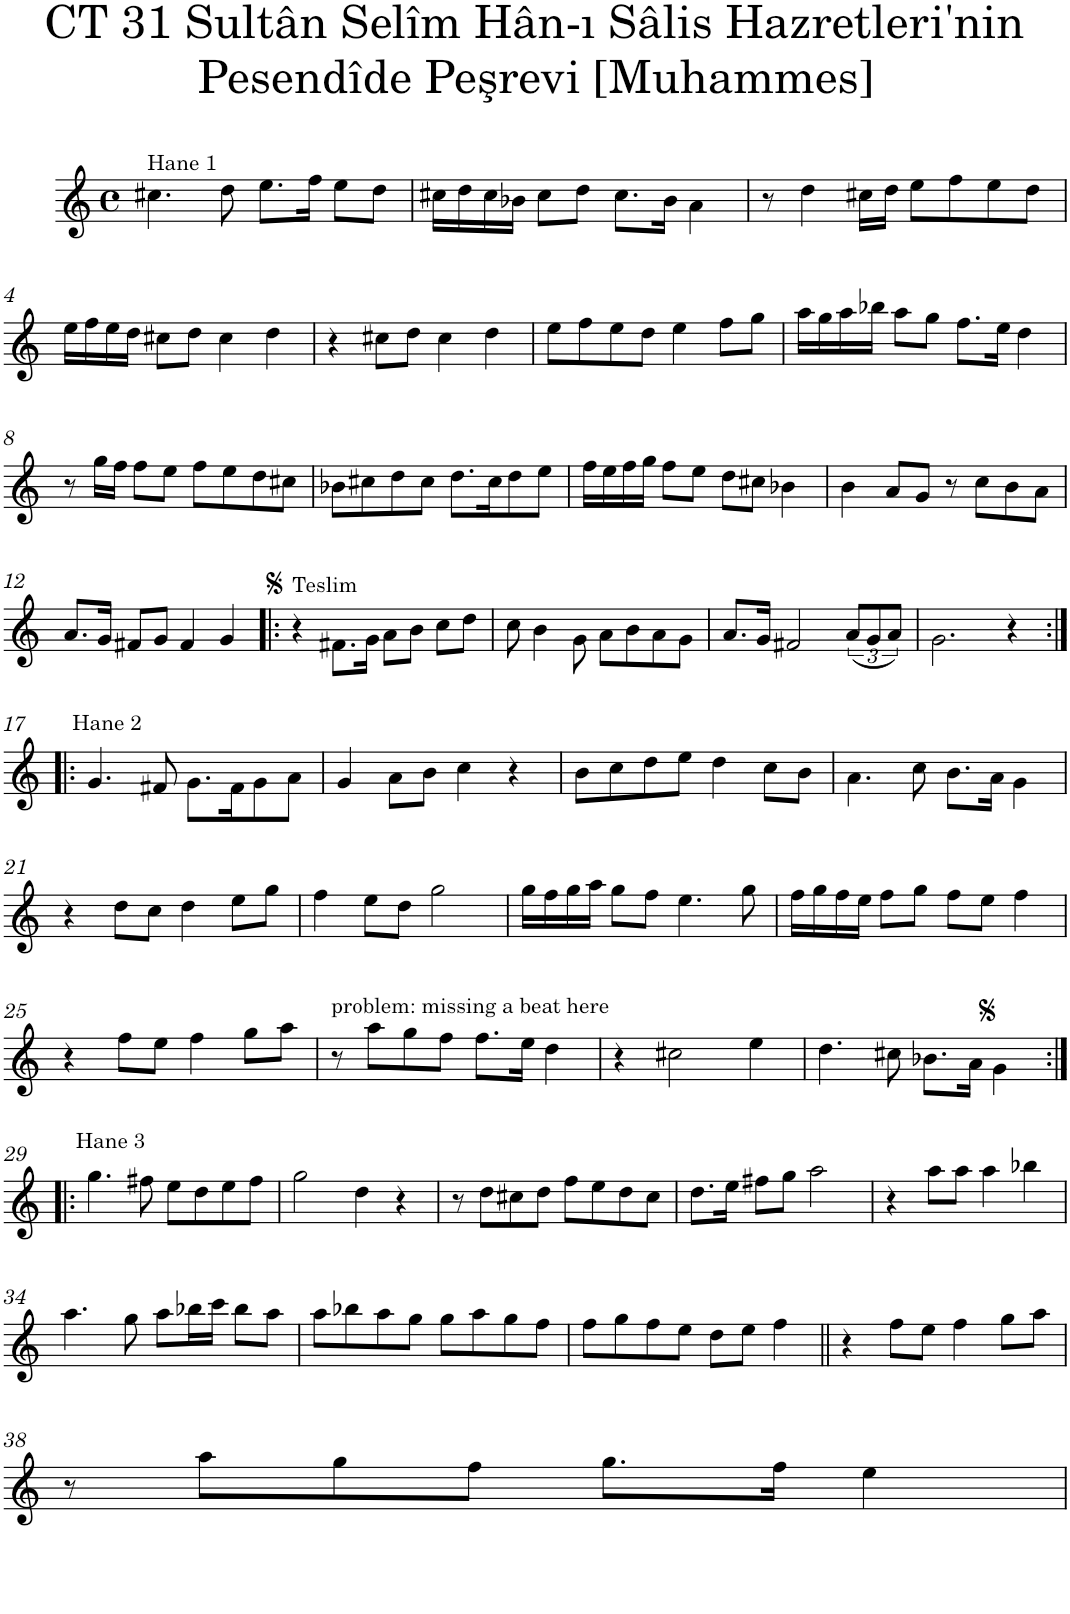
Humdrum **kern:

**kern
*part1
*staff1
*I"Piano
*I'Pno.
*clefG2
*k[]
*M4/4
*met(c)
=1
!LO:TX:a:t=Hane 1
4.cc#X\
8dd\
8.ee\L
16ff\Jk
8ee\L
8dd\J
=2
16cc#X\LL
16dd\
16cc#\
16b-X\JJ
8cc#\L
8dd\J
8.cc#\L
16b-\Jk
4a\
=3
8r
4dd\
16cc#X\LL
16dd\JJ
8ee\L
8ff\
8ee\
8dd\J
!!LO:LB:g=z
=4
16ee\LL
16ff\
16ee\
16dd\JJ
8cc#X\L
8dd\J
4cc#\
4dd\
=5
4r
8cc#X\L
8dd\J
4cc#\
4dd\
=6
8ee\L
8ff\
8ee\
8dd\J
4ee\
8ff\L
8gg\J
=7
16aa\LL
16gg\
16aa\
16bb-X\JJ
8aa\L
8gg\J
8.ff\L
16ee\Jk
4dd\
!!LO:LB:g=z
=8
8r
16gg\LL
16ff\JJ
8ff\L
8ee\J
8ff\L
8ee\
8dd\
8cc#X\J
=9
8b-X\L
8cc#X\
8dd\
8cc#\J
8.dd\L
16cc#\K
8dd\
8ee\J
=10
16ff\LL
16ee\
16ff\
16gg\JJ
8ff\L
8ee\J
8dd\L
8cc#X\J
4b-X\
=11
4b\
8a/L
8g/J
8r
8cc\L
8b\
8a\J
!!LO:LB:g=z
=12
8.a/L
16g/Jk
8f#X/L
8g/J
4f#/
4g/
=13!|:
!LO:TX:a:t=Teslim
4r
8.f#X\L
16g\Jk
8a\L
8b\J
8cc\L
8dd\J
=14
8cc\
4b\
8g\
8a\L
8b\
8a\
8g\J
=15
8.a/L
16g/Jk
2f#X/
(12a/L
12g/
12a/J)
=16
2.g\
4r
!!LO:LB:g=z
=17:|!|:
!LO:TX:a:t=Hane 2
4.g/
8f#X/
8.g\L
16f#\K
8g\
8a\J
=18
4g/
8a\L
8b\J
4cc\
4r
=19
8b\L
8cc\
8dd\
8ee\J
4dd\
8cc\L
8b\J
=20
4.a\
8cc\
8.b\L
16a\Jk
4g\
!!LO:LB:g=z
=21
4r
8dd\L
8cc\J
4dd\
8ee\L
8gg\J
=22
4ff\
8ee\L
8dd\J
2gg\
=23
16gg\LL
16ff\
16gg\
16aa\JJ
8gg\L
8ff\J
4.ee\
8gg\
=24
16ff\LL
16gg\
16ff\
16ee\JJ
8ff\L
8gg\J
8ff\L
8ee\J
4ff\
!!LO:LB:g=z
=25
4r
8ff\L
8ee\J
4ff\
8gg\L
8aa\J
=26
!LO:TX:a:t=problem&colon; missing a beat here
8r
8aa\L
8gg\
8ff\J
8.ff\L
16ee\Jk
4dd\
=27
4r
2cc#X\
4ee\
=28
4.dd\
8cc#X\
8.b-X\L
16a\Jk
4g\
!!LO:LB:g=z
=29:|!|:
!LO:TX:a:t=Hane 3
4.gg\
8ff#X\
8ee\L
8dd\
8ee\
8ff#\J
=30
2gg\
4dd\
4r
=31
8r
8dd\L
8cc#X\
8dd\J
8ff\L
8ee\
8dd\
8cc#\J
=32
8.dd\L
16ee\Jk
8ff#X\L
8gg\J
2aa\
=33
4r
8aa\L
8aa\J
4aa\
4bb-X\
!!LO:LB:g=z
=34
4.aa\
8gg\
8aa\L
16bb-X\L
16ccc\JJ
8bb-\L
8aa\J
=35
8aa\L
8bb-X\
8aa\
8gg\J
8gg\L
8aa\
8gg\
8ff\J
=36
8ff\L
8gg\
8ff\
8ee\J
8dd\L
8ee\J
4ff\
=37||
4r
8ff\L
8ee\J
4ff\
8gg\L
8aa\J
!!LO:LB:g=z
=38
8r
8aa\L
8gg\
8ff\J
8.gg\L
16ff\Jk
4ee\
=
*-
